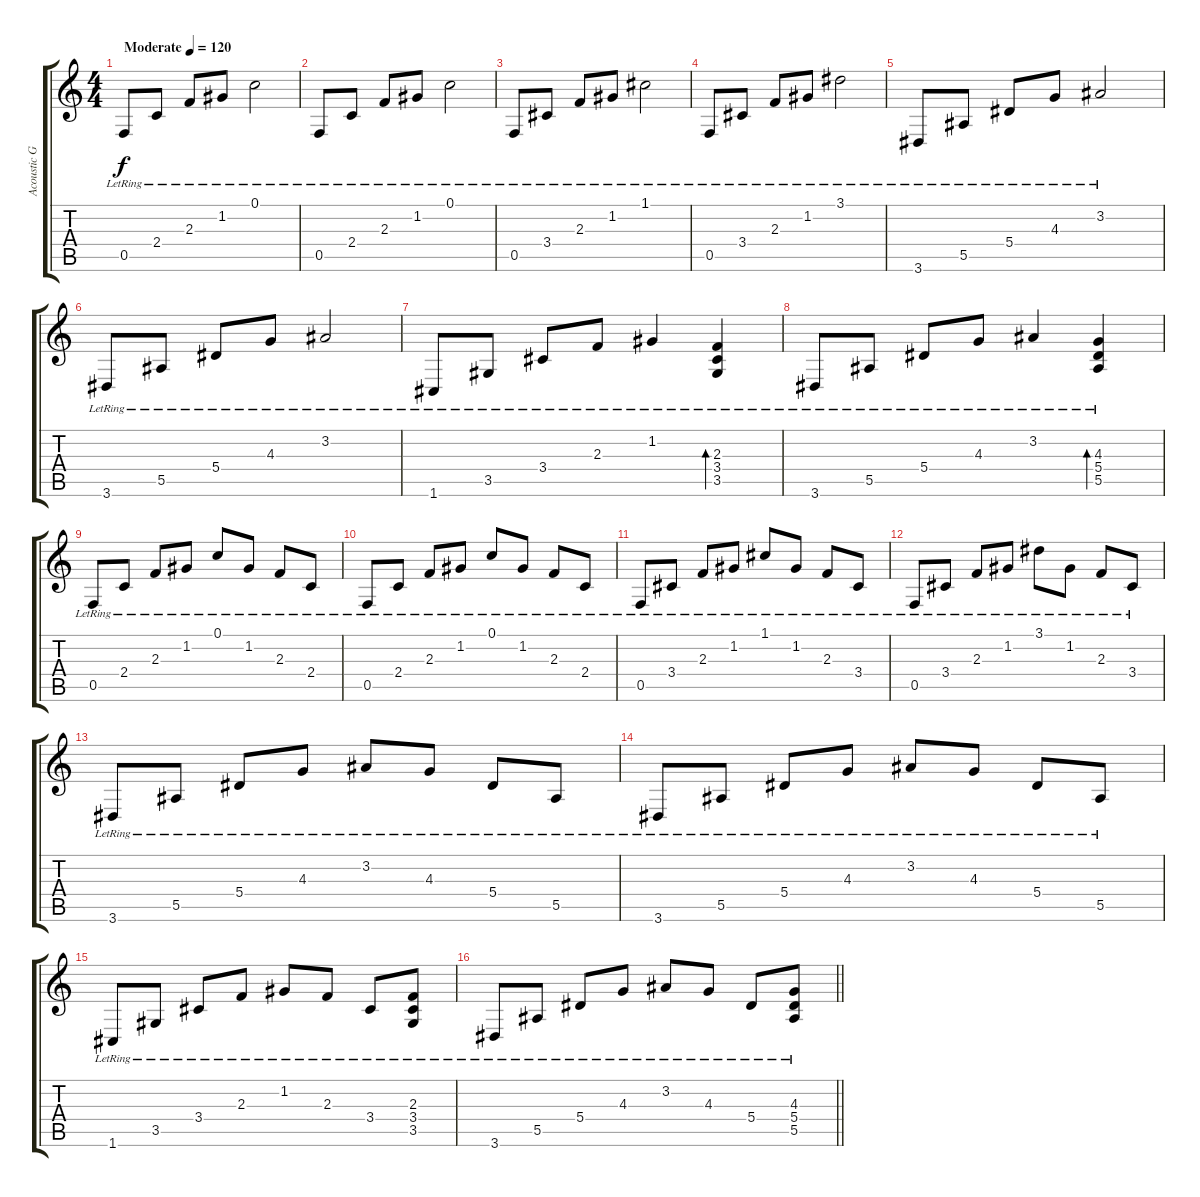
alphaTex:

\track ("Acoustic Guitar" "Acoustic G") {instrument acousticguitarsteel}
\staff {score tabs}
\tuning (C4 G3 Eb3 Bb2 F2 C2) {hide}
\ts (4 4)
\tempo (120 "Moderate")
\clef g2
\ks c
0.5{lr}.8{dy f instrument acousticguitarsteel} 2.4{lr}.8 2.3{lr}.8 1.2{lr}.8 0.1{lr}.2 |
0.5{lr}.8 2.4{lr}.8 2.3{lr}.8 1.2{lr}.8 0.1{lr}.2 |
0.5{lr}.8 3.4{lr}.8 2.3{lr}.8 1.2{lr}.8 1.1{lr}.2 |
0.5{lr}.8 3.4{lr}.8 2.3{lr}.8 1.2{lr}.8 3.1{lr}.2 |
3.6{lr}.8 5.5{lr}.8 5.4{lr}.8 4.3{lr}.8 3.2{lr}.2 |
3.6{lr}.8 5.5{lr}.8 5.4{lr}.8 4.3{lr}.8 3.2{lr}.2 |
1.6{lr}.8 3.5{lr}.8 3.4{lr}.8 2.3{lr}.8 1.2{lr}.4 (2.3 3.4 3.5{lr}).4{bd 240} |
3.6{lr}.8 5.5{lr}.8 5.4{lr}.8 4.3{lr}.8 3.2{lr}.4 (4.3 5.4{lr} 5.5).4{bd 240} |
0.5{lr}.8 2.4{lr}.8 2.3{lr}.8 1.2{lr}.8 0.1{lr}.8 1.2{lr}.8 2.3{lr}.8 2.4{lr}.8 |
0.5{lr}.8 2.4{lr}.8 2.3{lr}.8 1.2{lr}.8 0.1{lr}.8 1.2{lr}.8 2.3{lr}.8 2.4{lr}.8 |
0.5{lr}.8 3.4{lr}.8 2.3{lr}.8 1.2{lr}.8 1.1{lr}.8 1.2{lr}.8 2.3{lr}.8 3.4{lr}.8 |
0.5{lr}.8 3.4{lr}.8 2.3{lr}.8 1.2{lr}.8 3.1{lr}.8 1.2{lr}.8 2.3{lr}.8 3.4{lr}.8 |
3.6{lr}.8 5.5{lr}.8 5.4{lr}.8 4.3{lr}.8 3.2{lr}.8 4.3{lr}.8 5.4{lr}.8 5.5{lr}.8 |
3.6{lr}.8 5.5{lr}.8 5.4{lr}.8 4.3{lr}.8 3.2{lr}.8 4.3{lr}.8 5.4{lr}.8 5.5{lr}.8 |
1.6{lr}.8 3.5{lr}.8 3.4{lr}.8 2.3{lr}.8 1.2{lr}.8 2.3{lr}.8 3.4{lr}.8 (2.3 3.4 3.5{lr}).8 |
\barLineRight lightlight
3.6{lr}.8 5.5{lr}.8 5.4{lr}.8 4.3{lr}.8 3.2{lr}.8 4.3{lr}.8 5.4{lr}.8 (4.3 5.4 5.5{lr}).8
